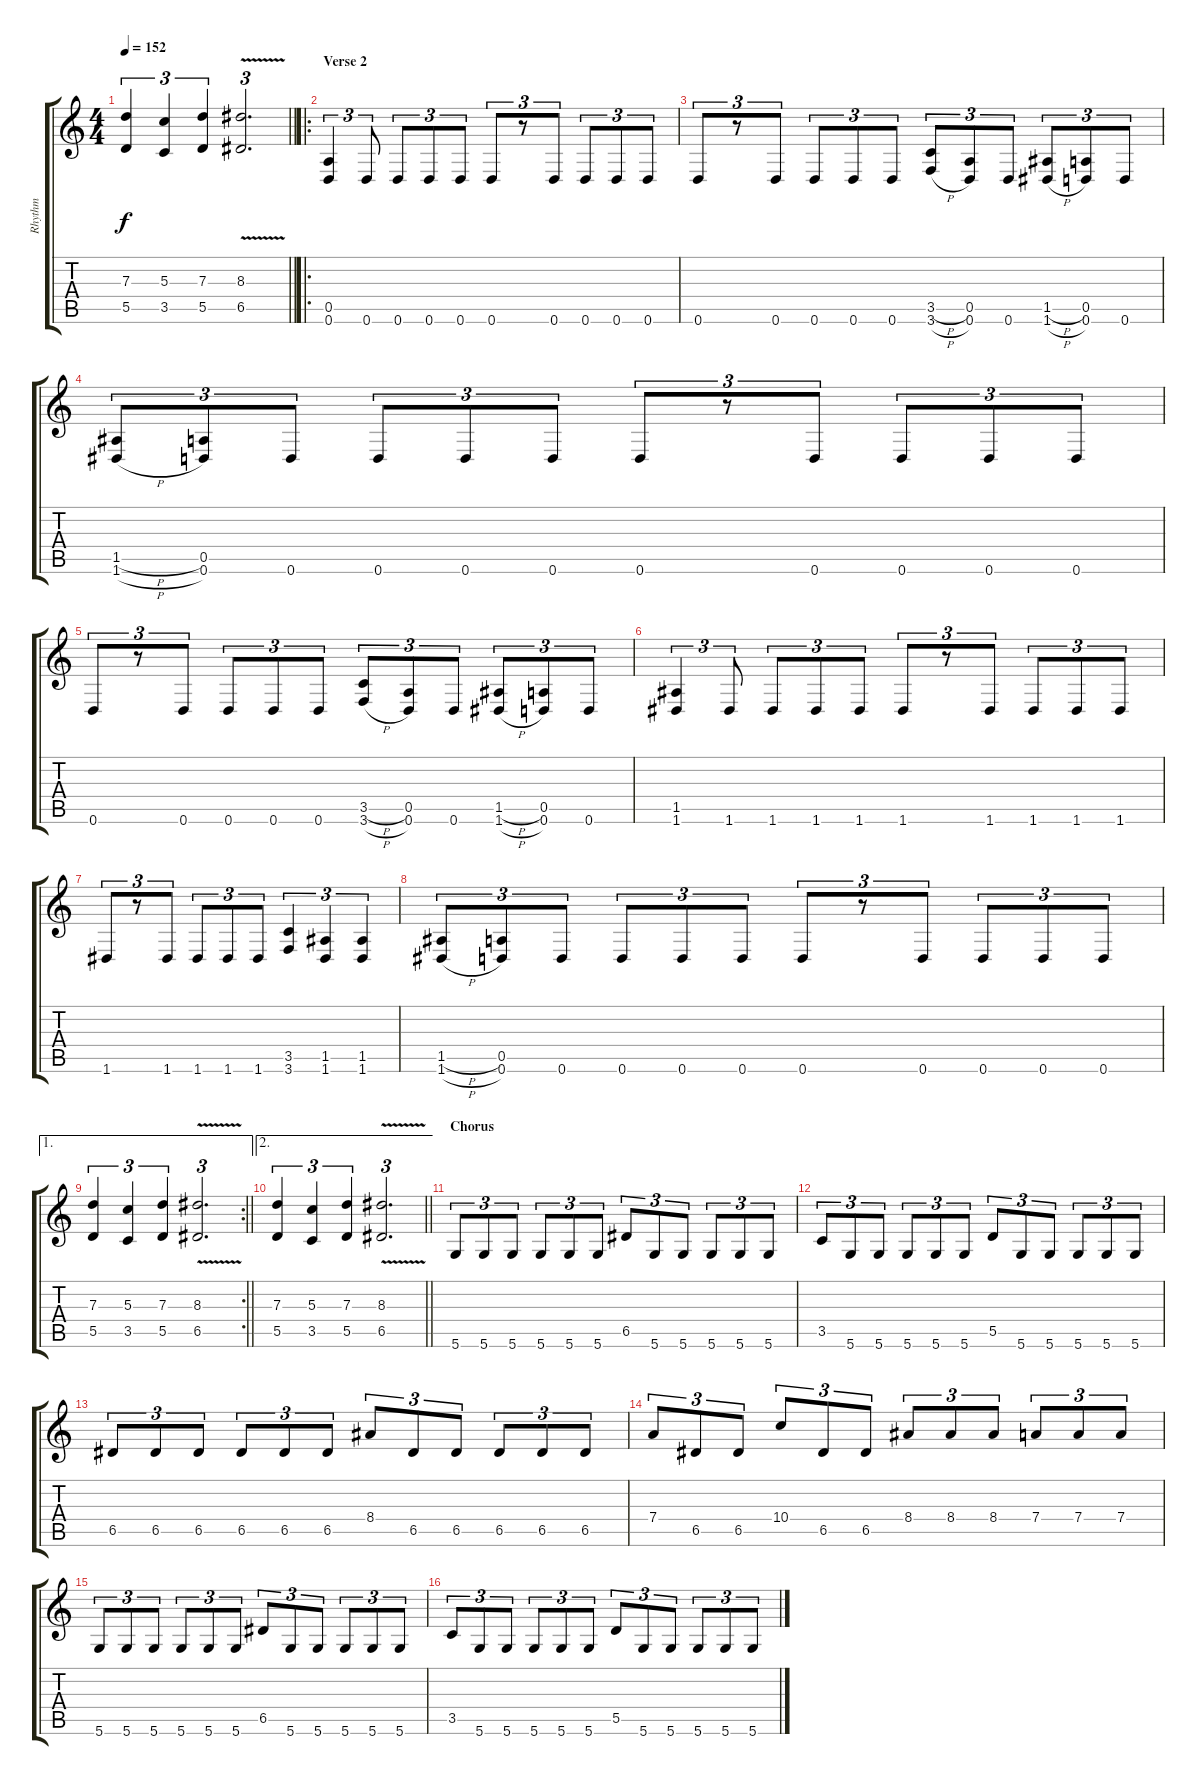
\track ("Rhythm" "Rhythm") {instrument distortionguitar}
\staff {score tabs}
\tuning (E4 B3 G3 D3 A2 D2) {hide}
\ts (4 4)
\tempo 152
\clef g2
\barLineRight lightlight
\ks c
(7.3 5.5).4{tu (3 2) dy f} (5.3 3.5).4{tu (3 2)} (7.3 5.5).4{tu (3 2)} (8.3{v} 6.5{v}).2{d tu (3 2)} |
\ro
\section ("" "Verse 2")
(0.5 0.6).4{tu (3 2)} 0.6.8{tu (3 2)} 0.6.8{tu (3 2)} 0.6.8{tu (3 2)} 0.6.8{tu (3 2)} 0.6.8{tu (3 2)} r.8{tu (3 2)} 0.6.8{tu (3 2)} 0.6.8{tu (3 2)} 0.6.8{tu (3 2)} 0.6.8{tu (3 2)} |
0.6.8{tu (3 2)} r.8{tu (3 2)} 0.6.8{tu (3 2)} 0.6.8{tu (3 2)} 0.6.8{tu (3 2)} 0.6.8{tu (3 2)} (3.5{h} 3.6{h}).8{tu (3 2)} (0.5 0.6).8{tu (3 2)} 0.6.8{tu (3 2)} (1.5{h} 1.6{h}).8{tu (3 2)} (0.5 0.6).8{tu (3 2)} 0.6.8{tu (3 2)} |
(1.5{h} 1.6{h}).8{tu (3 2)} (0.5 0.6).8{tu (3 2)} 0.6.8{tu (3 2)} 0.6.8{tu (3 2)} 0.6.8{tu (3 2)} 0.6.8{tu (3 2)} 0.6.8{tu (3 2)} r.8{tu (3 2)} 0.6.8{tu (3 2)} 0.6.8{tu (3 2)} 0.6.8{tu (3 2)} 0.6.8{tu (3 2)} |
0.6.8{tu (3 2)} r.8{tu (3 2)} 0.6.8{tu (3 2)} 0.6.8{tu (3 2)} 0.6.8{tu (3 2)} 0.6.8{tu (3 2)} (3.5{h} 3.6{h}).8{tu (3 2)} (0.5 0.6).8{tu (3 2)} 0.6.8{tu (3 2)} (1.5{h} 1.6{h}).8{tu (3 2)} (0.5 0.6).8{tu (3 2)} 0.6.8{tu (3 2)} |
(1.5 1.6).4{tu (3 2)} 1.6.8{tu (3 2)} 1.6.8{tu (3 2)} 1.6.8{tu (3 2)} 1.6.8{tu (3 2)} 1.6.8{tu (3 2)} r.8{tu (3 2)} 1.6.8{tu (3 2)} 1.6.8{tu (3 2)} 1.6.8{tu (3 2)} 1.6.8{tu (3 2)} |
1.6.8{tu (3 2)} r.8{tu (3 2)} 1.6.8{tu (3 2)} 1.6.8{tu (3 2)} 1.6.8{tu (3 2)} 1.6.8{tu (3 2)} (3.5 3.6).4{tu (3 2)} (1.5 1.6).4{tu (3 2)} (1.5 1.6).4{tu (3 2)} |
(1.5{h} 1.6{h}).8{tu (3 2)} (0.5 0.6).8{tu (3 2)} 0.6.8{tu (3 2)} 0.6.8{tu (3 2)} 0.6.8{tu (3 2)} 0.6.8{tu (3 2)} 0.6.8{tu (3 2)} r.8{tu (3 2)} 0.6.8{tu (3 2)} 0.6.8{tu (3 2)} 0.6.8{tu (3 2)} 0.6.8{tu (3 2)} |
\ae 1
\rc 2
\barLineRight lightlight
(7.3 5.5).4{tu (3 2)} (5.3 3.5).4{tu (3 2)} (7.3 5.5).4{tu (3 2)} (8.3{v} 6.5{v}).2{d tu (3 2)} |
\ae 2
\barLineRight lightlight
(7.3 5.5).4{tu (3 2)} (5.3 3.5).4{tu (3 2)} (7.3 5.5).4{tu (3 2)} (8.3{v} 6.5{v}).2{d tu (3 2)} |
\section ("" "Chorus")
5.6.8{tu (3 2)} 5.6.8{tu (3 2)} 5.6.8{tu (3 2)} 5.6.8{tu (3 2)} 5.6.8{tu (3 2)} 5.6.8{tu (3 2)} 6.5.8{tu (3 2)} 5.6.8{tu (3 2)} 5.6.8{tu (3 2)} 5.6.8{tu (3 2)} 5.6.8{tu (3 2)} 5.6.8{tu (3 2)} |
3.5.8{tu (3 2)} 5.6.8{tu (3 2)} 5.6.8{tu (3 2)} 5.6.8{tu (3 2)} 5.6.8{tu (3 2)} 5.6.8{tu (3 2)} 5.5.8{tu (3 2)} 5.6.8{tu (3 2)} 5.6.8{tu (3 2)} 5.6.8{tu (3 2)} 5.6.8{tu (3 2)} 5.6.8{tu (3 2)} |
6.5.8{tu (3 2)} 6.5.8{tu (3 2)} 6.5.8{tu (3 2)} 6.5.8{tu (3 2)} 6.5.8{tu (3 2)} 6.5.8{tu (3 2)} 8.4.8{tu (3 2)} 6.5.8{tu (3 2)} 6.5.8{tu (3 2)} 6.5.8{tu (3 2)} 6.5.8{tu (3 2)} 6.5.8{tu (3 2)} |
7.4.8{tu (3 2)} 6.5.8{tu (3 2)} 6.5.8{tu (3 2)} 10.4.8{tu (3 2)} 6.5.8{tu (3 2)} 6.5.8{tu (3 2)} 8.4.8{tu (3 2)} 8.4.8{tu (3 2)} 8.4.8{tu (3 2)} 7.4.8{tu (3 2)} 7.4.8{tu (3 2)} 7.4.8{tu (3 2)} |
5.6.8{tu (3 2)} 5.6.8{tu (3 2)} 5.6.8{tu (3 2)} 5.6.8{tu (3 2)} 5.6.8{tu (3 2)} 5.6.8{tu (3 2)} 6.5.8{tu (3 2)} 5.6.8{tu (3 2)} 5.6.8{tu (3 2)} 5.6.8{tu (3 2)} 5.6.8{tu (3 2)} 5.6.8{tu (3 2)} |
3.5.8{tu (3 2)} 5.6.8{tu (3 2)} 5.6.8{tu (3 2)} 5.6.8{tu (3 2)} 5.6.8{tu (3 2)} 5.6.8{tu (3 2)} 5.5.8{tu (3 2)} 5.6.8{tu (3 2)} 5.6.8{tu (3 2)} 5.6.8{tu (3 2)} 5.6.8{tu (3 2)} 5.6.8{tu (3 2)}
